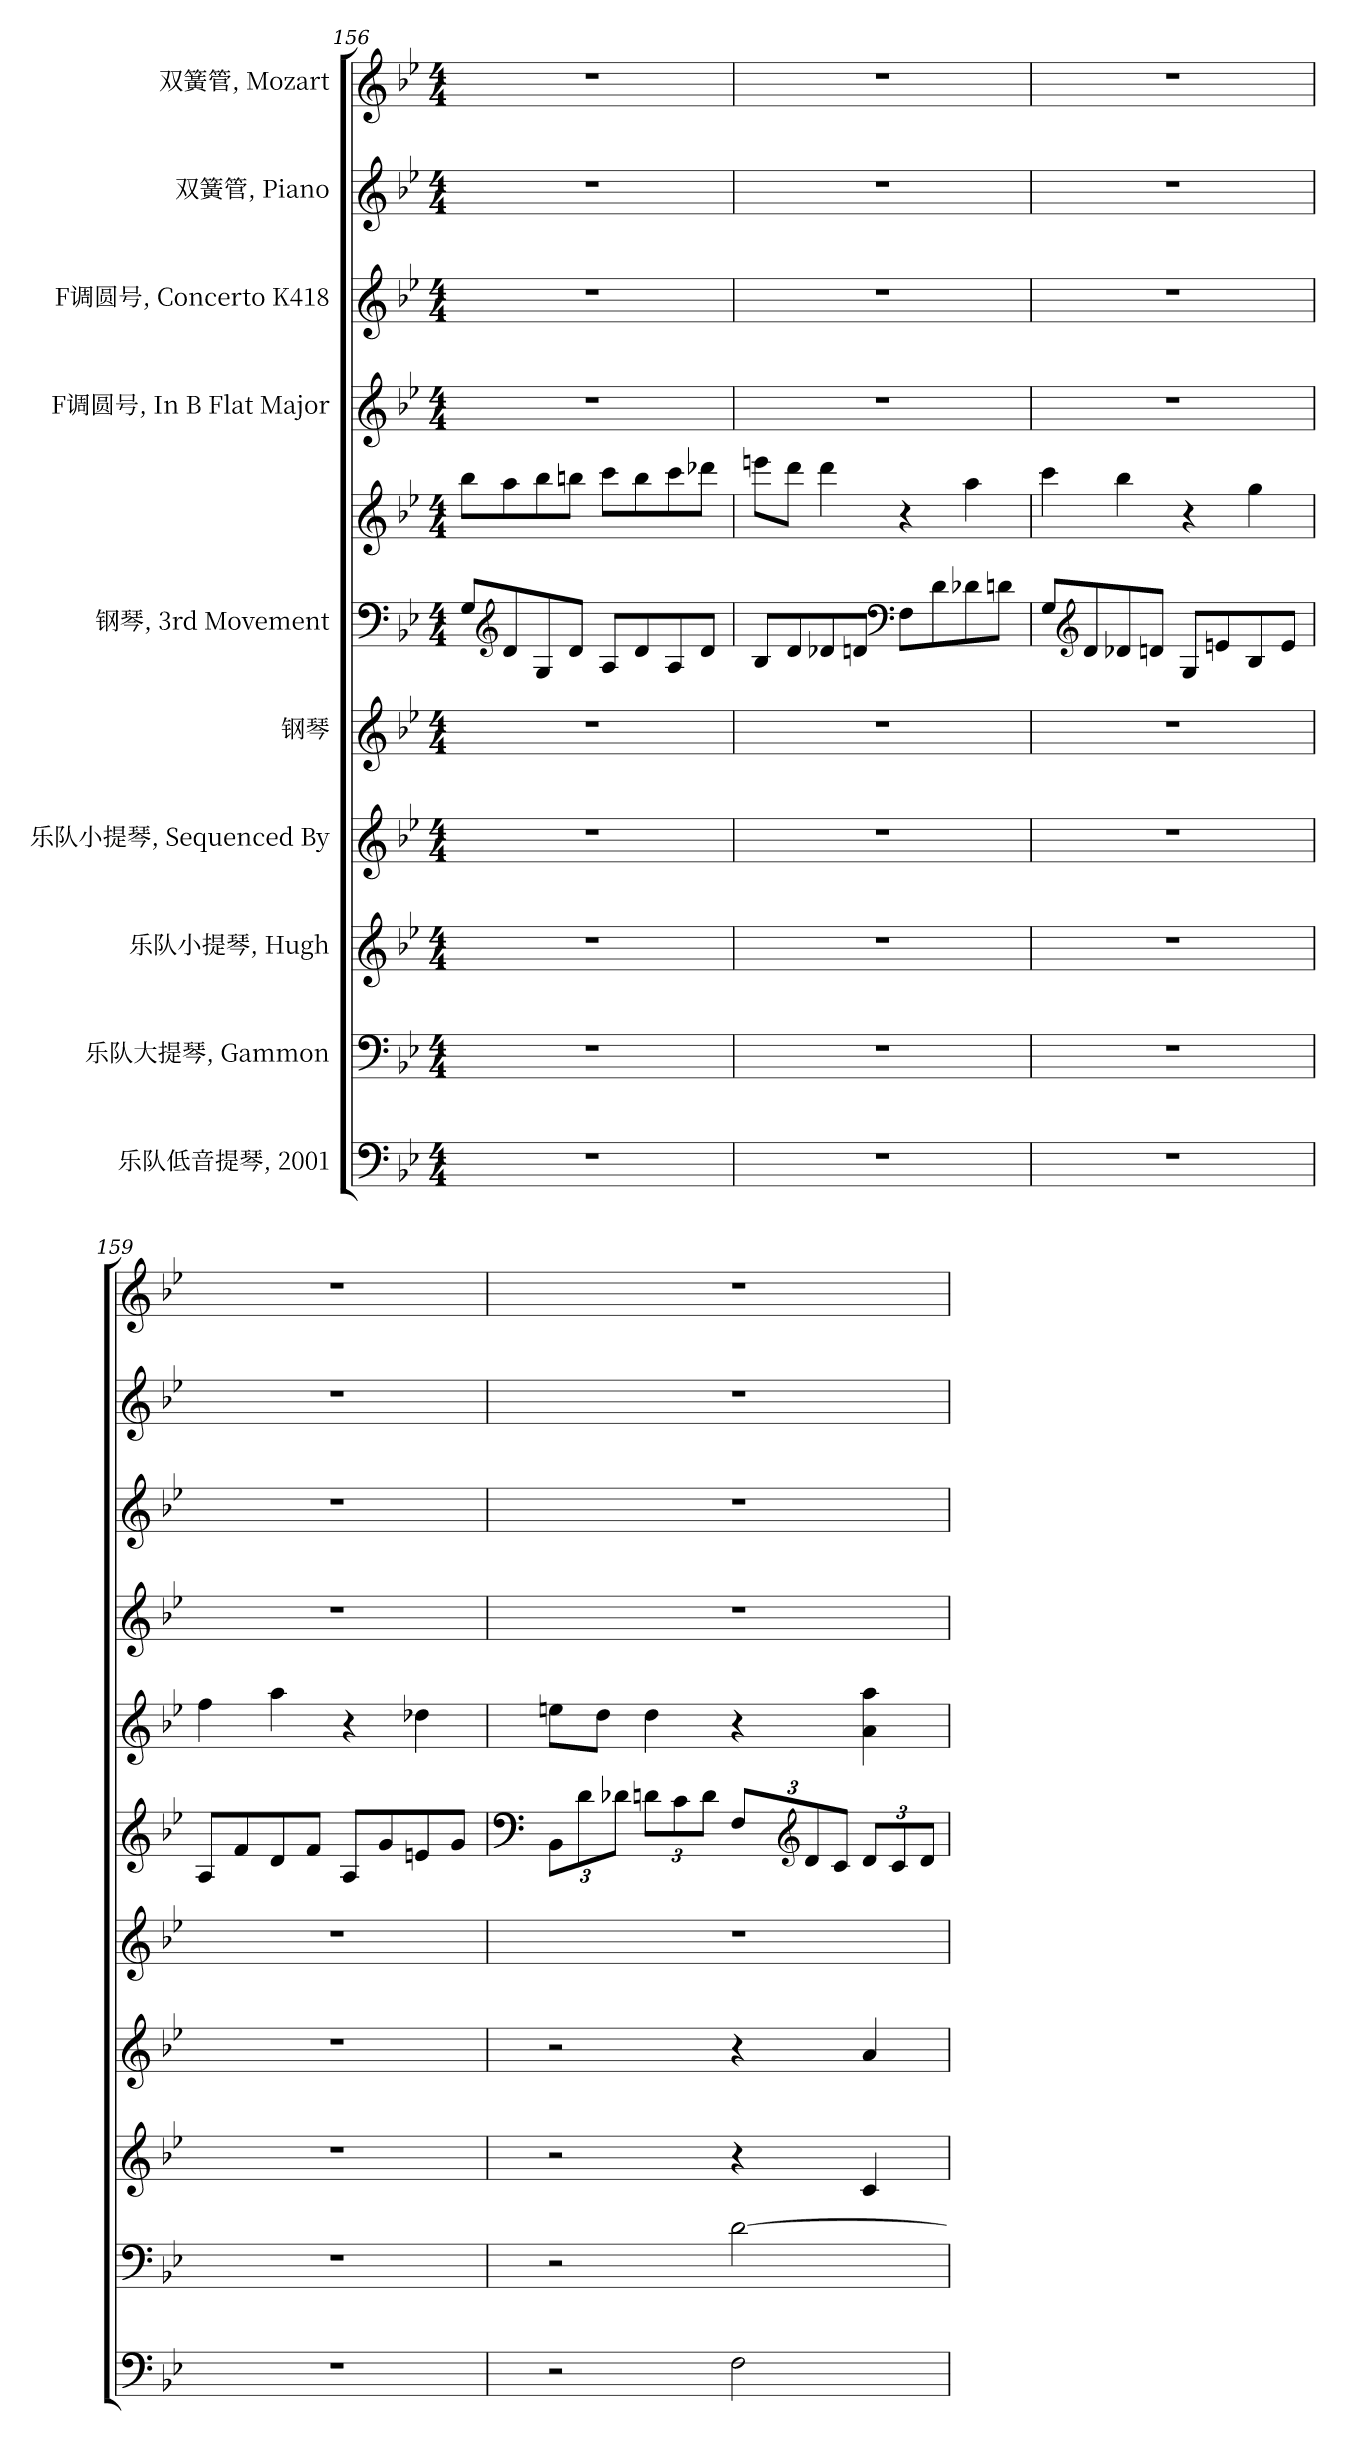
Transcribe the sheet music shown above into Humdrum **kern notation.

**kern	**kern	**kern	**kern	**kern	**kern	**kern	**kern	**kern	**kern	**kern
*part10	*part9	*part8	*part7	*part6	*part5	*part5	*part4	*part3	*part2	*part1
*staff11	*staff10	*staff9	*staff8	*staff7	*staff6	*staff5	*staff4	*staff3	*staff2	*staff1
*I"乐队低音提琴, 2001	*I"乐队大提琴, Gammon	*I"乐队小提琴,  Hugh	*I"乐队小提琴, Sequenced By	*I"钢琴	*I"钢琴, 3rd Movement	*	*I"F调圆号, In B Flat Major	*I"F调圆号, Concerto K418	*I"双簧管,  Piano	*I"双簧管,  Mozart
*clefF4	*clefF4	*clefG2	*clefG2	*clefG2	*clefF4	*clefG2	*clefG2	*clefG2	*clefG2	*clefG2
*ITrd7c12	*	*	*	*	*	*	*ITrd4c7	*ITrd4c7	*	*
*k[b-e-]	*k[b-e-]	*k[b-e-]	*k[b-e-]	*k[b-e-]	*k[b-e-]	*k[b-e-]	*k[b-e-a-]	*k[b-e-a-]	*k[b-e-]	*k[b-e-]
*M4/4	*M4/4	*M4/4	*M4/4	*M4/4	*M4/4	*M4/4	*M4/4	*M4/4	*M4/4	*M4/4
=156	=156	=156	=156	=156	=156	=156	=156	=156	=156	=156
1r	1r	1r	1r	1r	8G/L	8bb-\L	1r	1r	1r	1r
*	*	*	*	*	*clefG2	*	*	*	*	*
.	.	.	.	.	8d/	8aa\	.	.	.	.
.	.	.	.	.	8G/	8bb-\	.	.	.	.
.	.	.	.	.	8d/J	8bbn\J	.	.	.	.
.	.	.	.	.	8A/L	8ccc\L	.	.	.	.
.	.	.	.	.	8d/	8bb\	.	.	.	.
.	.	.	.	.	8A/	8ccc\	.	.	.	.
.	.	.	.	.	8d/J	8ddd-X\J	.	.	.	.
!!LO:PB:g=z
=157	=157	=157	=157	=157	=157	=157	=157	=157	=157	=157
1r	1r	1r	1r	1r	8B-/L	8eeen\L	1r	1r	1r	1r
.	.	.	.	.	8d/	8ddd\J	.	.	.	.
.	.	.	.	.	8d-X/	4ddd\	.	.	.	.
.	.	.	.	.	8dn/J	.	.	.	.	.
*	*	*	*	*	*clefF4	*	*	*	*	*
.	.	.	.	.	8F\L	4r	.	.	.	.
.	.	.	.	.	8d\	.	.	.	.	.
.	.	.	.	.	8d-X\	4aa\	.	.	.	.
.	.	.	.	.	8dn\J	.	.	.	.	.
=158	=158	=158	=158	=158	=158	=158	=158	=158	=158	=158
1r	1r	1r	1r	1r	8G/L	4ccc\	1r	1r	1r	1r
*	*	*	*	*	*clefG2	*	*	*	*	*
.	.	.	.	.	8d/	.	.	.	.	.
.	.	.	.	.	8d-X/	4bb-\	.	.	.	.
.	.	.	.	.	8dn/J	.	.	.	.	.
.	.	.	.	.	8G/L	4r	.	.	.	.
.	.	.	.	.	8en/	.	.	.	.	.
.	.	.	.	.	8B-/	4gg\	.	.	.	.
.	.	.	.	.	8e/J	.	.	.	.	.
=159	=159	=159	=159	=159	=159	=159	=159	=159	=159	=159
1r	1r	1r	1r	1r	8A/L	4ff\	1r	1r	1r	1r
.	.	.	.	.	8f/	.	.	.	.	.
.	.	.	.	.	8d/	4aa\	.	.	.	.
.	.	.	.	.	8f/J	.	.	.	.	.
.	.	.	.	.	8A/L	4r	.	.	.	.
.	.	.	.	.	8g/	.	.	.	.	.
.	.	.	.	.	8en/	4dd-X\	.	.	.	.
.	.	.	.	.	8g/J	.	.	.	.	.
!!LO:PB:g=z
=160	=160	=160	=160	=160	=160	=160	=160	=160	=160	=160
*	*	*	*	*	*clefF4	*	*	*	*	*
*	*	*	*	*	*Xbrackettup	*	*	*	*	*
2r	2r	2r	2r	1r	12BB-\L	8een\L	1r	1r	1r	1r
.	.	.	.	.	12d\	.	.	.	.	.
.	.	.	.	.	.	8dd\J	.	.	.	.
.	.	.	.	.	12d-X\J	.	.	.	.	.
.	.	.	.	.	12dn\L	4dd\	.	.	.	.
.	.	.	.	.	12c\	.	.	.	.	.
.	.	.	.	.	12d\J	.	.	.	.	.
2FF\	[2d\	4r	4r	.	12F/L	4r	.	.	.	.
*	*	*	*	*	*clefG2	*	*	*	*	*
.	.	.	.	.	12d/	.	.	.	.	.
.	.	.	.	.	12c/J	.	.	.	.	.
.	.	4c/	4a/	.	12d/L	4a\ 4aa\	.	.	.	.
.	.	.	.	.	12c/	.	.	.	.	.
.	.	.	.	.	12d/J	.	.	.	.	.
=	=	=	=	=	=	=	=	=	=	=
*-	*-	*-	*-	*-	*-	*-	*-	*-	*-	*-
